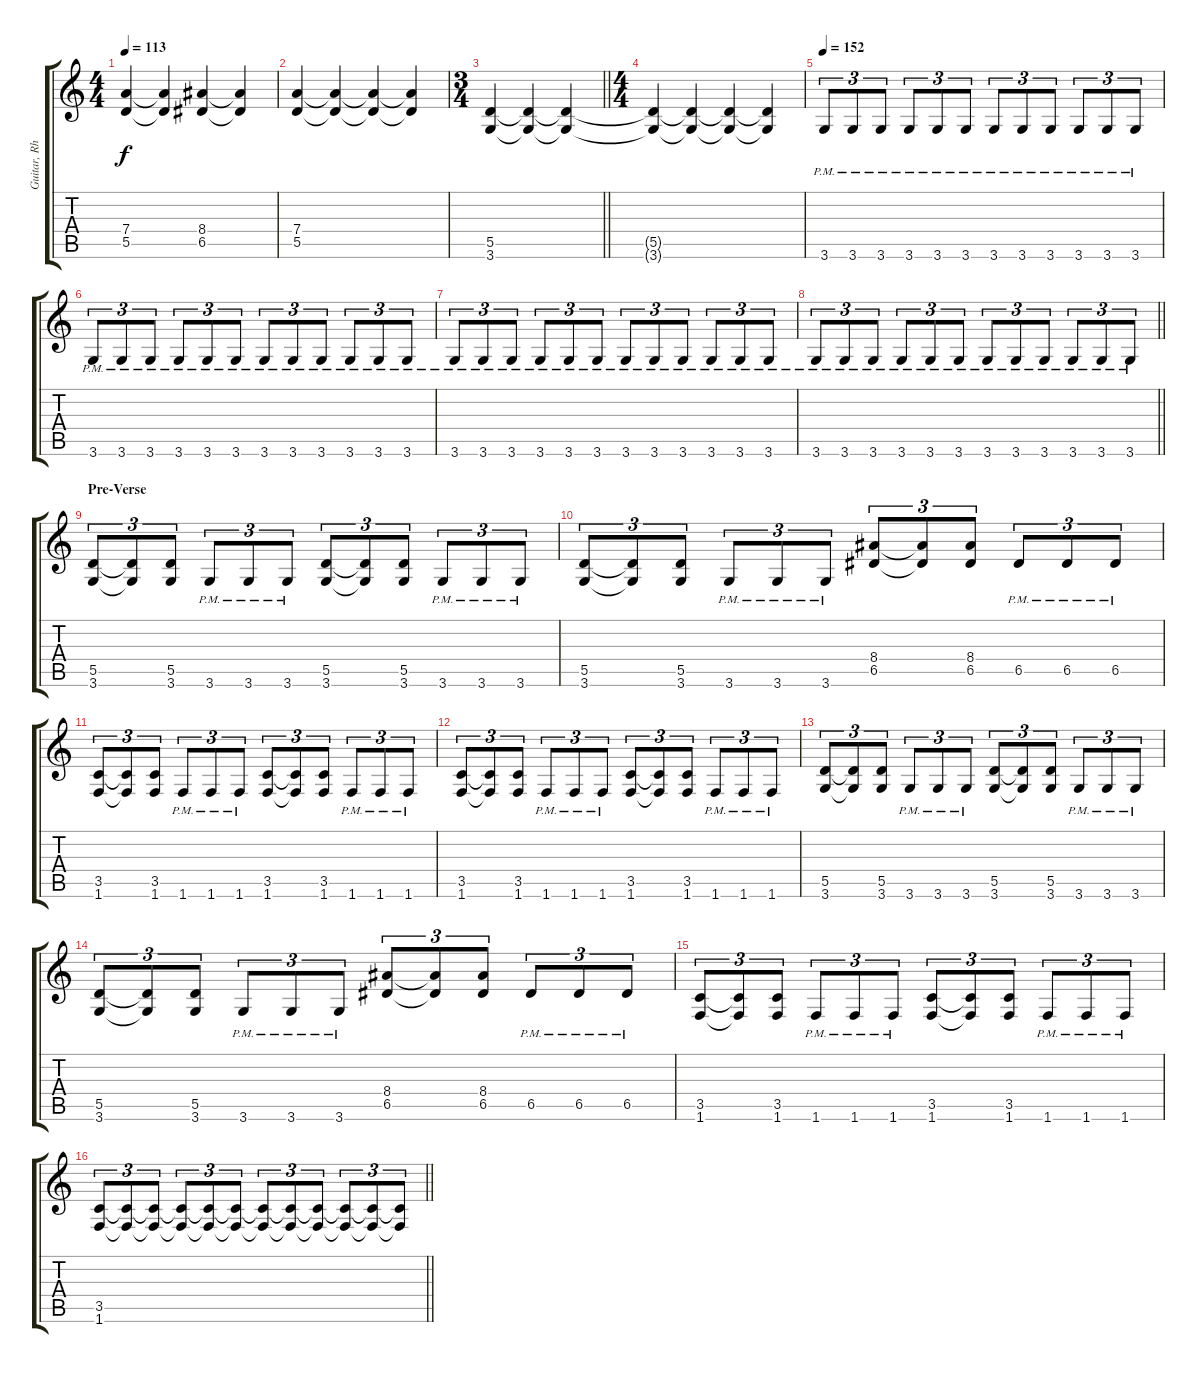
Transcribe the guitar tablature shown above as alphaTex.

\track ("Guitar, Rhythm" "Guitar, Rh") {instrument overdrivenguitar}
\staff {score tabs}
\tuning (E4 B3 G3 D3 A2 E2) {hide}
\ts (4 4)
\tempo 113
\clef g2
\ks c
(7.4 5.5).4{dy f} (7.4{t} 5.5{t}).4 (8.4 6.5).4 (8.4{t} 6.5{t}).4 |
(7.4 5.5).4 (7.4{t} 5.5{t}).4 (7.4{t} 5.5{t}).4 (7.4{t} 5.5{t}).4 |
\ts (3 4)
\barLineRight lightlight
(5.5 3.6).4 (5.5{t} 3.6{t}).4 (5.5{t} 3.6{t}).4 |
\ts (4 4)
(5.5{t} 3.6{t}).4 (5.5{t} 3.6{t}).4 (5.5{t} 3.6{t}).4 (5.5{t} 3.6{t}).4 |
\tempo 152
3.6{pm}.8{tu (3 2)} 3.6{pm}.8{tu (3 2)} 3.6{pm}.8{tu (3 2)} 3.6{pm}.8{tu (3 2)} 3.6{pm}.8{tu (3 2)} 3.6{pm}.8{tu (3 2)} 3.6{pm}.8{tu (3 2)} 3.6{pm}.8{tu (3 2)} 3.6{pm}.8{tu (3 2)} 3.6{pm}.8{tu (3 2)} 3.6{pm}.8{tu (3 2)} 3.6{pm}.8{tu (3 2)} |
3.6{pm}.8{tu (3 2)} 3.6{pm}.8{tu (3 2)} 3.6{pm}.8{tu (3 2)} 3.6{pm}.8{tu (3 2)} 3.6{pm}.8{tu (3 2)} 3.6{pm}.8{tu (3 2)} 3.6{pm}.8{tu (3 2)} 3.6{pm}.8{tu (3 2)} 3.6{pm}.8{tu (3 2)} 3.6{pm}.8{tu (3 2)} 3.6{pm}.8{tu (3 2)} 3.6{pm}.8{tu (3 2)} |
3.6{pm}.8{tu (3 2)} 3.6{pm}.8{tu (3 2)} 3.6{pm}.8{tu (3 2)} 3.6{pm}.8{tu (3 2)} 3.6{pm}.8{tu (3 2)} 3.6{pm}.8{tu (3 2)} 3.6{pm}.8{tu (3 2)} 3.6{pm}.8{tu (3 2)} 3.6{pm}.8{tu (3 2)} 3.6{pm}.8{tu (3 2)} 3.6{pm}.8{tu (3 2)} 3.6{pm}.8{tu (3 2)} |
\barLineRight lightlight
3.6{pm}.8{tu (3 2)} 3.6{pm}.8{tu (3 2)} 3.6{pm}.8{tu (3 2)} 3.6{pm}.8{tu (3 2)} 3.6{pm}.8{tu (3 2)} 3.6{pm}.8{tu (3 2)} 3.6{pm}.8{tu (3 2)} 3.6{pm}.8{tu (3 2)} 3.6{pm}.8{tu (3 2)} 3.6{pm}.8{tu (3 2)} 3.6{pm}.8{tu (3 2)} 3.6{pm}.8{tu (3 2)} |
\section ("" "Pre-Verse")
(5.5 3.6).8{tu (3 2)} (5.5{t} 3.6{t}).8{tu (3 2)} (5.5 3.6).8{tu (3 2)} 3.6{pm}.8{tu (3 2)} 3.6{pm}.8{tu (3 2)} 3.6{pm}.8{tu (3 2)} (5.5 3.6).8{tu (3 2)} (5.5{t} 3.6{t}).8{tu (3 2)} (5.5 3.6).8{tu (3 2)} 3.6{pm}.8{tu (3 2)} 3.6{pm}.8{tu (3 2)} 3.6{pm}.8{tu (3 2)} |
(5.5 3.6).8{tu (3 2)} (5.5{t} 3.6{t}).8{tu (3 2)} (5.5 3.6).8{tu (3 2)} 3.6{pm}.8{tu (3 2)} 3.6{pm}.8{tu (3 2)} 3.6{pm}.8{tu (3 2)} (8.4 6.5).8{tu (3 2)} (8.4{t} 6.5{t}).8{tu (3 2)} (8.4 6.5).8{tu (3 2)} 6.5{pm}.8{tu (3 2)} 6.5{pm}.8{tu (3 2)} 6.5{pm}.8{tu (3 2)} |
(3.5 1.6).8{tu (3 2)} (3.5{t} 1.6{t}).8{tu (3 2)} (3.5 1.6).8{tu (3 2)} 1.6{pm}.8{tu (3 2)} 1.6{pm}.8{tu (3 2)} 1.6{pm}.8{tu (3 2)} (3.5 1.6).8{tu (3 2)} (3.5{t} 1.6{t}).8{tu (3 2)} (3.5 1.6).8{tu (3 2)} 1.6{pm}.8{tu (3 2)} 1.6{pm}.8{tu (3 2)} 1.6{pm}.8{tu (3 2)} |
(3.5 1.6).8{tu (3 2)} (3.5{t} 1.6{t}).8{tu (3 2)} (3.5 1.6).8{tu (3 2)} 1.6{pm}.8{tu (3 2)} 1.6{pm}.8{tu (3 2)} 1.6{pm}.8{tu (3 2)} (3.5 1.6).8{tu (3 2)} (3.5{t} 1.6{t}).8{tu (3 2)} (3.5 1.6).8{tu (3 2)} 1.6{pm}.8{tu (3 2)} 1.6{pm}.8{tu (3 2)} 1.6{pm}.8{tu (3 2)} |
(5.5 3.6).8{tu (3 2)} (5.5{t} 3.6{t}).8{tu (3 2)} (5.5 3.6).8{tu (3 2)} 3.6{pm}.8{tu (3 2)} 3.6{pm}.8{tu (3 2)} 3.6{pm}.8{tu (3 2)} (5.5 3.6).8{tu (3 2)} (5.5{t} 3.6{t}).8{tu (3 2)} (5.5 3.6).8{tu (3 2)} 3.6{pm}.8{tu (3 2)} 3.6{pm}.8{tu (3 2)} 3.6{pm}.8{tu (3 2)} |
(5.5 3.6).8{tu (3 2)} (5.5{t} 3.6{t}).8{tu (3 2)} (5.5 3.6).8{tu (3 2)} 3.6{pm}.8{tu (3 2)} 3.6{pm}.8{tu (3 2)} 3.6{pm}.8{tu (3 2)} (8.4 6.5).8{tu (3 2)} (8.4{t} 6.5{t}).8{tu (3 2)} (8.4 6.5).8{tu (3 2)} 6.5{pm}.8{tu (3 2)} 6.5{pm}.8{tu (3 2)} 6.5{pm}.8{tu (3 2)} |
(3.5 1.6).8{tu (3 2)} (3.5{t} 1.6{t}).8{tu (3 2)} (3.5 1.6).8{tu (3 2)} 1.6{pm}.8{tu (3 2)} 1.6{pm}.8{tu (3 2)} 1.6{pm}.8{tu (3 2)} (3.5 1.6).8{tu (3 2)} (3.5{t} 1.6{t}).8{tu (3 2)} (3.5 1.6).8{tu (3 2)} 1.6{pm}.8{tu (3 2)} 1.6{pm}.8{tu (3 2)} 1.6{pm}.8{tu (3 2)} |
\barLineRight lightlight
(3.5 1.6).8{tu (3 2)} (3.5{t} 1.6{t}).8{tu (3 2)} (3.5{t} 1.6{t}).8{tu (3 2)} (3.5{t} 1.6{t}).8{tu (3 2)} (3.5{t} 1.6{t}).8{tu (3 2)} (3.5{t} 1.6{t}).8{tu (3 2)} (3.5{t} 1.6{t}).8{tu (3 2)} (3.5{t} 1.6{t}).8{tu (3 2)} (3.5{t} 1.6{t}).8{tu (3 2)} (3.5{t} 1.6{t}).8{tu (3 2)} (3.5{t} 1.6{t}).8{tu (3 2)} (3.5{t} 1.6{t}).8{tu (3 2)}
